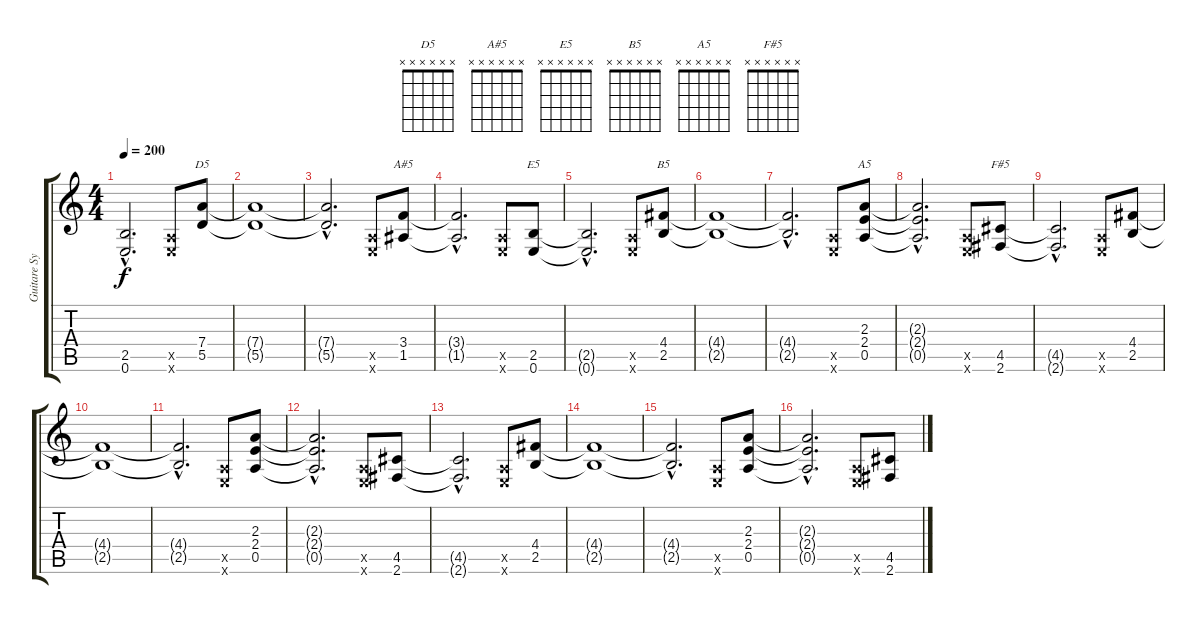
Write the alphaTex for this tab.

\track ("Guitare Sylvain" "Guitare Sy") {instrument overdrivenguitar}
\staff {score tabs}
\tuning (E4 B3 G3 D3 A2 E2) {hide}
\chord ("D5" x x x x x x)
\chord ("A#5" x x x x x x)
\chord ("E5" x x x x x x)
\chord ("B5" x x x x x x)
\chord ("A5" x x x x x x)
\chord ("F#5" x x x x x x)
\ts (4 4)
\tempo 200
\clef g2
\ks c
(2.5{hac t} 0.6{hac t}).2{d dy f} (0.5{x} 0.6{x}).8 (7.4 5.5).8{ch "D5"} |
(7.4{t} 5.5{t}).1 |
(7.4{hac t} 5.5{hac t}).2{d} (0.5{x} 0.6{x}).8 (3.4 1.5).8{ch "A#5"} |
(3.4{hac t} 1.5{hac t}).2{d} (0.5{x} 0.6{x}).8 (2.5 0.6).8{ch "E5"} |
(2.5{hac t} 0.6{hac t}).2{d} (0.5{x} 0.6{x}).8 (4.4 2.5).8{ch "B5"} |
(4.4{t} 2.5{t}).1 |
(4.4{hac t} 2.5{hac t}).2{d} (0.5{x} 0.6{x}).8 (2.3 2.4 0.5).8{ch "A5"} |
(2.3{hac t} 2.4{hac t} 0.5{hac t}).2{d} (0.5{x} 0.6{x}).8 (4.5 2.6).8{ch "F#5"} |
(4.5{hac t} 2.6{hac t}).2{d} (0.5{x} 0.6{x}).8 (4.4 2.5).8 |
(4.4{t} 2.5{t}).1 |
(4.4{hac t} 2.5{hac t}).2{d} (0.5{x} 0.6{x}).8 (2.3 2.4 0.5).8 |
(2.3{hac t} 2.4{hac t} 0.5{hac t}).2{d} (0.5{x} 0.6{x}).8 (4.5 2.6).8 |
(4.5{hac t} 2.6{hac t}).2{d} (0.5{x} 0.6{x}).8 (4.4 2.5).8 |
(4.4{t} 2.5{t}).1 |
(4.4{hac t} 2.5{hac t}).2{d} (0.5{x} 0.6{x}).8 (2.3 2.4 0.5).8 |
(2.3{hac t} 2.4{hac t} 0.5{hac t}).2{d} (0.5{x} 0.6{x}).8 (4.5 2.6).8
